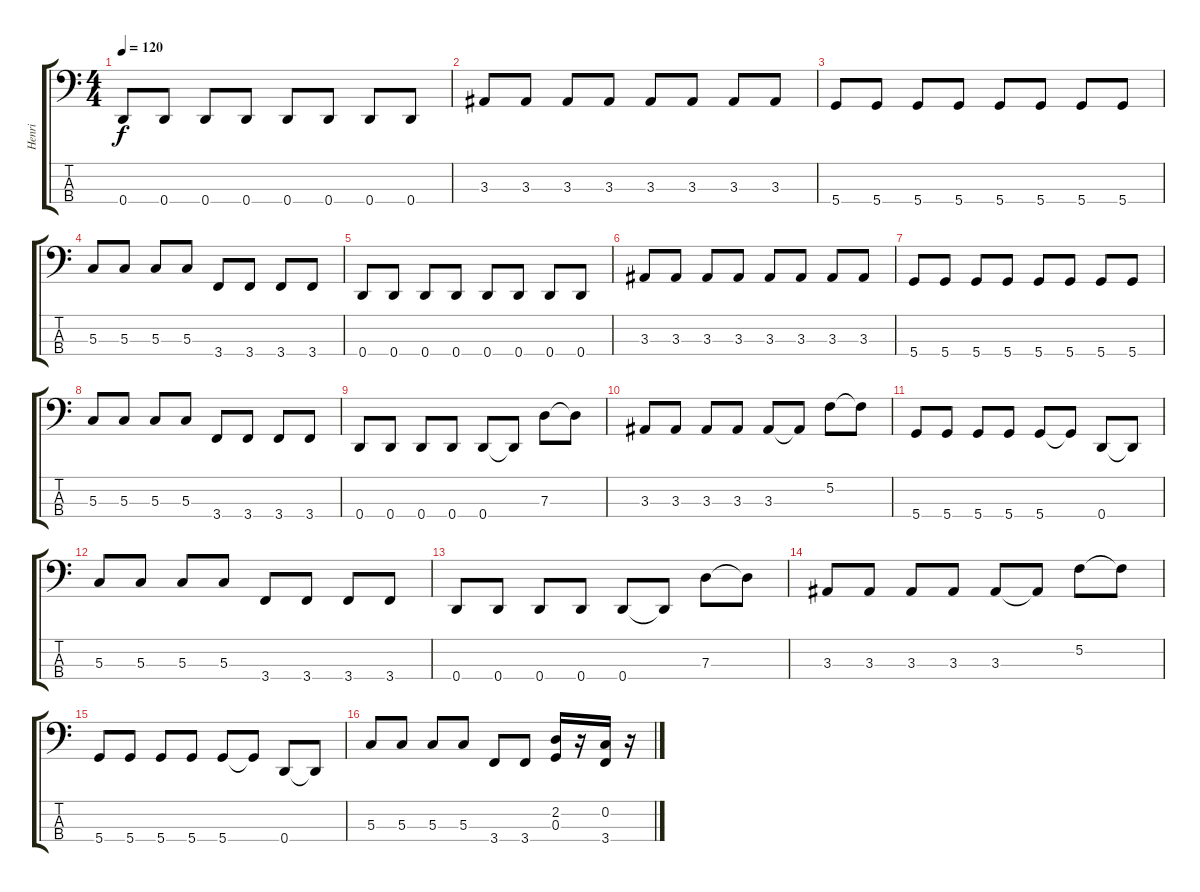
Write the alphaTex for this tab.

\track ("Henri" "Henri") {instrument electricbasspick}
\staff {score tabs}
\tuning (F2 C2 G1 D1) {hide}
\ts (4 4)
\tempo 120
\clef f4
\ks c
0.4.8{dy f} 0.4.8 0.4.8 0.4.8 0.4.8 0.4.8 0.4.8 0.4.8 |
3.3.8 3.3.8 3.3.8 3.3.8 3.3.8 3.3.8 3.3.8 3.3.8 |
5.4.8 5.4.8 5.4.8 5.4.8 5.4.8 5.4.8 5.4.8 5.4.8 |
5.3.8 5.3.8 5.3.8 5.3.8 3.4.8 3.4.8 3.4.8 3.4.8 |
0.4.8 0.4.8 0.4.8 0.4.8 0.4.8 0.4.8 0.4.8 0.4.8 |
3.3.8 3.3.8 3.3.8 3.3.8 3.3.8 3.3.8 3.3.8 3.3.8 |
5.4.8 5.4.8 5.4.8 5.4.8 5.4.8 5.4.8 5.4.8 5.4.8 |
5.3.8 5.3.8 5.3.8 5.3.8 3.4.8 3.4.8 3.4.8 3.4.8 |
0.4.8 0.4.8 0.4.8 0.4.8 0.4.8 0.4{t}.8 7.3.8 7.3{t}.8 |
3.3.8 3.3.8 3.3.8 3.3.8 3.3.8 3.3{t}.8 5.2.8 5.2{t}.8 |
5.4.8 5.4.8 5.4.8 5.4.8 5.4.8 5.4{t}.8 0.4.8 0.4{t}.8 |
5.3.8 5.3.8 5.3.8 5.3.8 3.4.8 3.4.8 3.4.8 3.4.8 |
0.4.8 0.4.8 0.4.8 0.4.8 0.4.8 0.4{t}.8 7.3.8 7.3{t}.8 |
3.3.8 3.3.8 3.3.8 3.3.8 3.3.8 3.3{t}.8 5.2.8 5.2{t}.8 |
5.4.8 5.4.8 5.4.8 5.4.8 5.4.8 5.4{t}.8 0.4.8 0.4{t}.8 |
5.3.8 5.3.8 5.3.8 5.3.8 3.4.8 3.4.8 (2.2 0.3).16 r.16 (0.2 3.4).16 r.16
